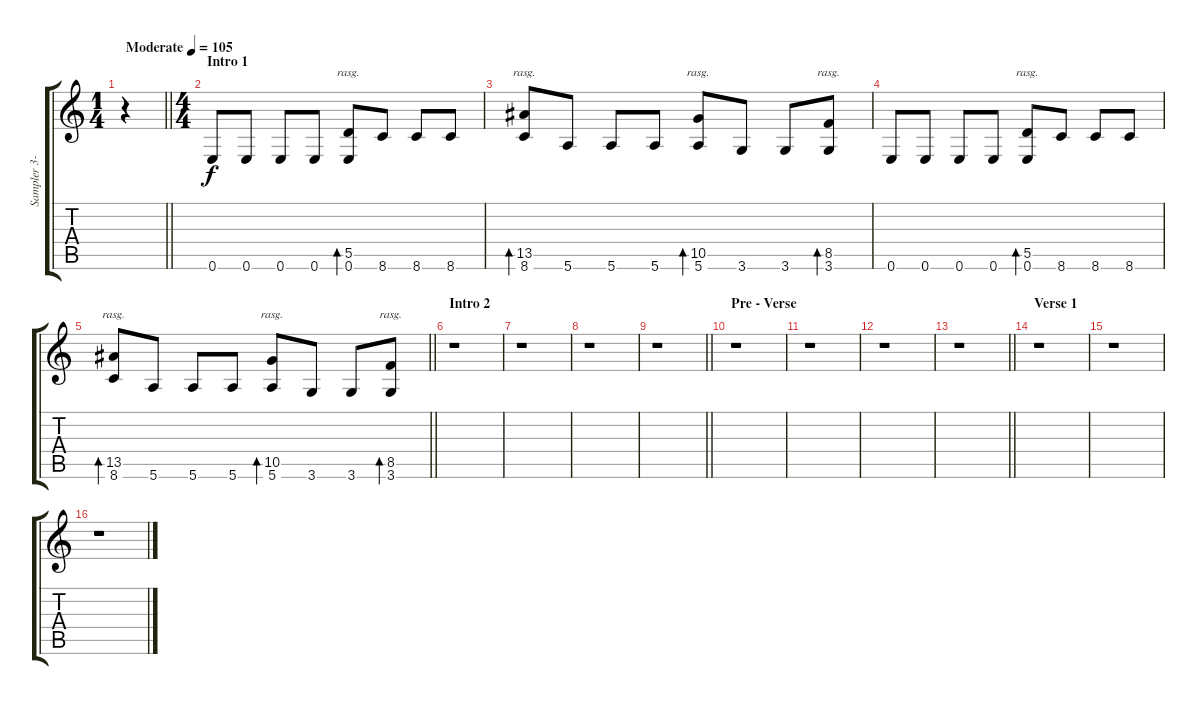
\track ("Sampler 3-1" "Sampler 3-") {instrument distortionguitar}
\staff {score tabs}
\tuning (E4 B3 G3 D3 A2 E2) {hide}
\ts (1 4)
\tempo (105 "Moderate")
\clef g2
\barLineRight lightlight
\ks c
r.4{dy f instrument distortionguitar} |
\ts (4 4)
\section ("" "Intro 1")
0.6.8{volume 5 instrument electricguitarmuted} 0.6.8 0.6.8 0.6.8 (5.5 0.6).8{bd 60 rasg ii} 8.6.8 8.6.8 8.6.8 |
(13.5 8.6).8{bd 60 rasg ii} 5.6.8 5.6.8 5.6.8 (10.5 5.6).8{bd 60 rasg ii} 3.6.8 3.6.8 (8.5 3.6).8{bd 60 rasg ii} |
0.6.8 0.6.8 0.6.8 0.6.8 (5.5 0.6).8{bd 60 rasg ii} 8.6.8 8.6.8 8.6.8 |
\barLineRight lightlight
(13.5 8.6).8{bd 60 rasg ii} 5.6.8 5.6.8 5.6.8 (10.5 5.6).8{bd 60 rasg ii} 3.6.8 3.6.8 (8.5 3.6).8{bd 60 rasg ii} |
\section ("" "Intro 2")
r.1{volume 12 instrument distortionguitar} |
r.1 |
r.1 |
\barLineRight lightlight
r.1 |
\section ("" "Pre - Verse")
r.1 |
r.1 |
r.1 |
\barLineRight lightlight
r.1 |
\section ("" "Verse 1")
r.1 |
r.1 |
r.1
